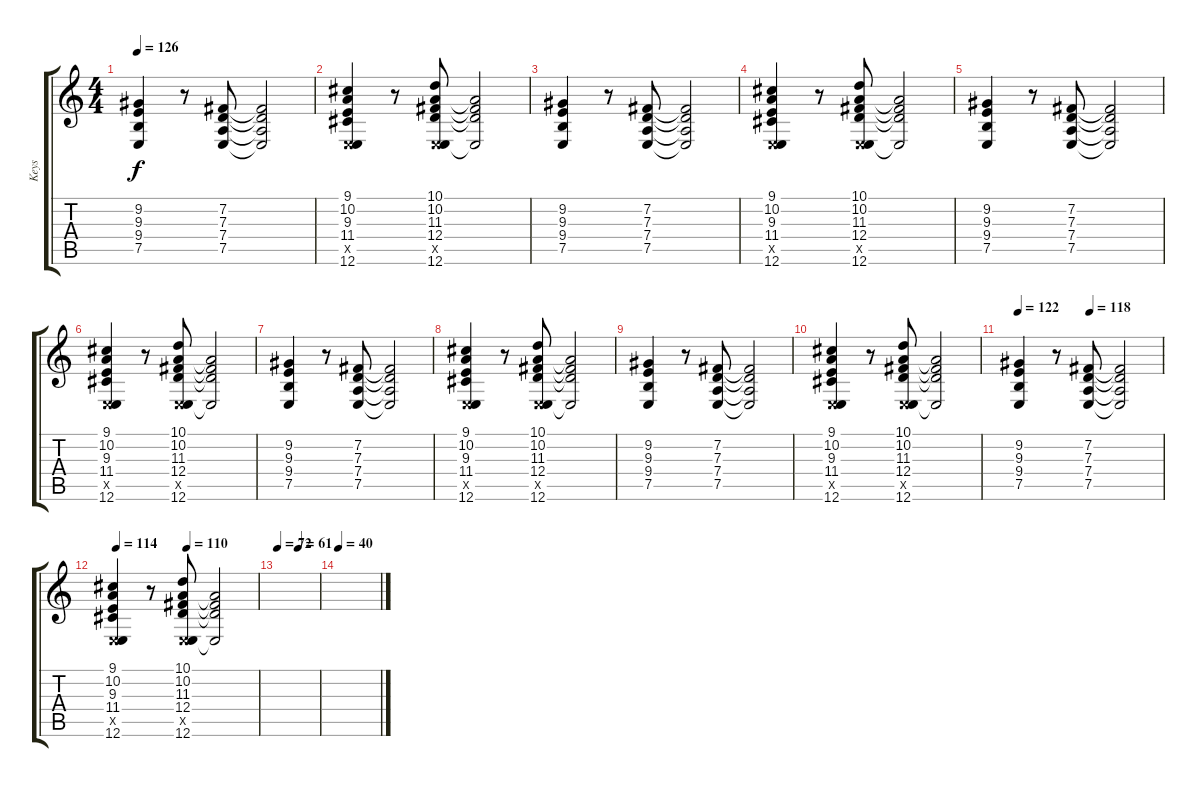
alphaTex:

\track ("Keys" "Keys") {instrument brasssection}
\staff {score tabs}
\tuning (E4 B3 G3 D3 A2 E2) {hide}
\ts (4 4)
\tempo 126
\clef g2
\ks c
(9.2 9.3 9.4 7.5).4{dy f} r.8 (7.2 7.3 7.4 7.5).8 (7.2{t} 7.3{t} 7.4{t} 7.5{t}).2 |
(9.1 10.2 9.3 11.4 7.5{x} 12.6).4 r.8 (10.1 10.2 11.3 12.4 7.5{x} 12.6).8 (10.2{t} 11.3{t} 12.4{t} 7.5{t}).2 |
(9.2 9.3 9.4 7.5).4 r.8 (7.2 7.3 7.4 7.5).8 (7.2{t} 7.3{t} 7.4{t} 7.5{t}).2 |
(9.1 10.2 9.3 11.4 7.5{x} 12.6).4 r.8 (10.1 10.2 11.3 12.4 7.5{x} 12.6).8 (10.2{t} 11.3{t} 12.4{t} 7.5{t}).2 |
(9.2 9.3 9.4 7.5).4 r.8 (7.2 7.3 7.4 7.5).8 (7.2{t} 7.3{t} 7.4{t} 7.5{t}).2 |
(9.1 10.2 9.3 11.4 7.5{x} 12.6).4 r.8 (10.1 10.2 11.3 12.4 7.5{x} 12.6).8 (10.2{t} 11.3{t} 12.4{t} 7.5{t}).2 |
(9.2 9.3 9.4 7.5).4 r.8 (7.2 7.3 7.4 7.5).8 (7.2{t} 7.3{t} 7.4{t} 7.5{t}).2 |
(9.1 10.2 9.3 11.4 7.5{x} 12.6).4 r.8 (10.1 10.2 11.3 12.4 7.5{x} 12.6).8 (10.2{t} 11.3{t} 12.4{t} 7.5{t}).2 |
(9.2 9.3 9.4 7.5).4 r.8 (7.2 7.3 7.4 7.5).8 (7.2{t} 7.3{t} 7.4{t} 7.5{t}).2 |
(9.1 10.2 9.3 11.4 7.5{x} 12.6).4 r.8 (10.1 10.2 11.3 12.4 7.5{x} 12.6).8 (10.2{t} 11.3{t} 12.4{t} 7.5{t}).2 |
\tempo 122
\tempo (118 0.5)
(9.2 9.3 9.4 7.5).4 r.8 (7.2 7.3 7.4 7.5).8 (7.2{t} 7.3{t} 7.4{t} 7.5{t}).2 |
\tempo 114
\tempo (110 0.5)
(9.1 10.2 9.3 11.4 7.5{x} 12.6).4 r.8 (10.1 10.2 11.3 12.4 7.5{x} 12.6).8 (10.2{t} 11.3{t} 12.4{t} 7.5{t}).2 |
\tempo 72
\tempo (61 0.5)
|
\tempo 60
\tempo 40
